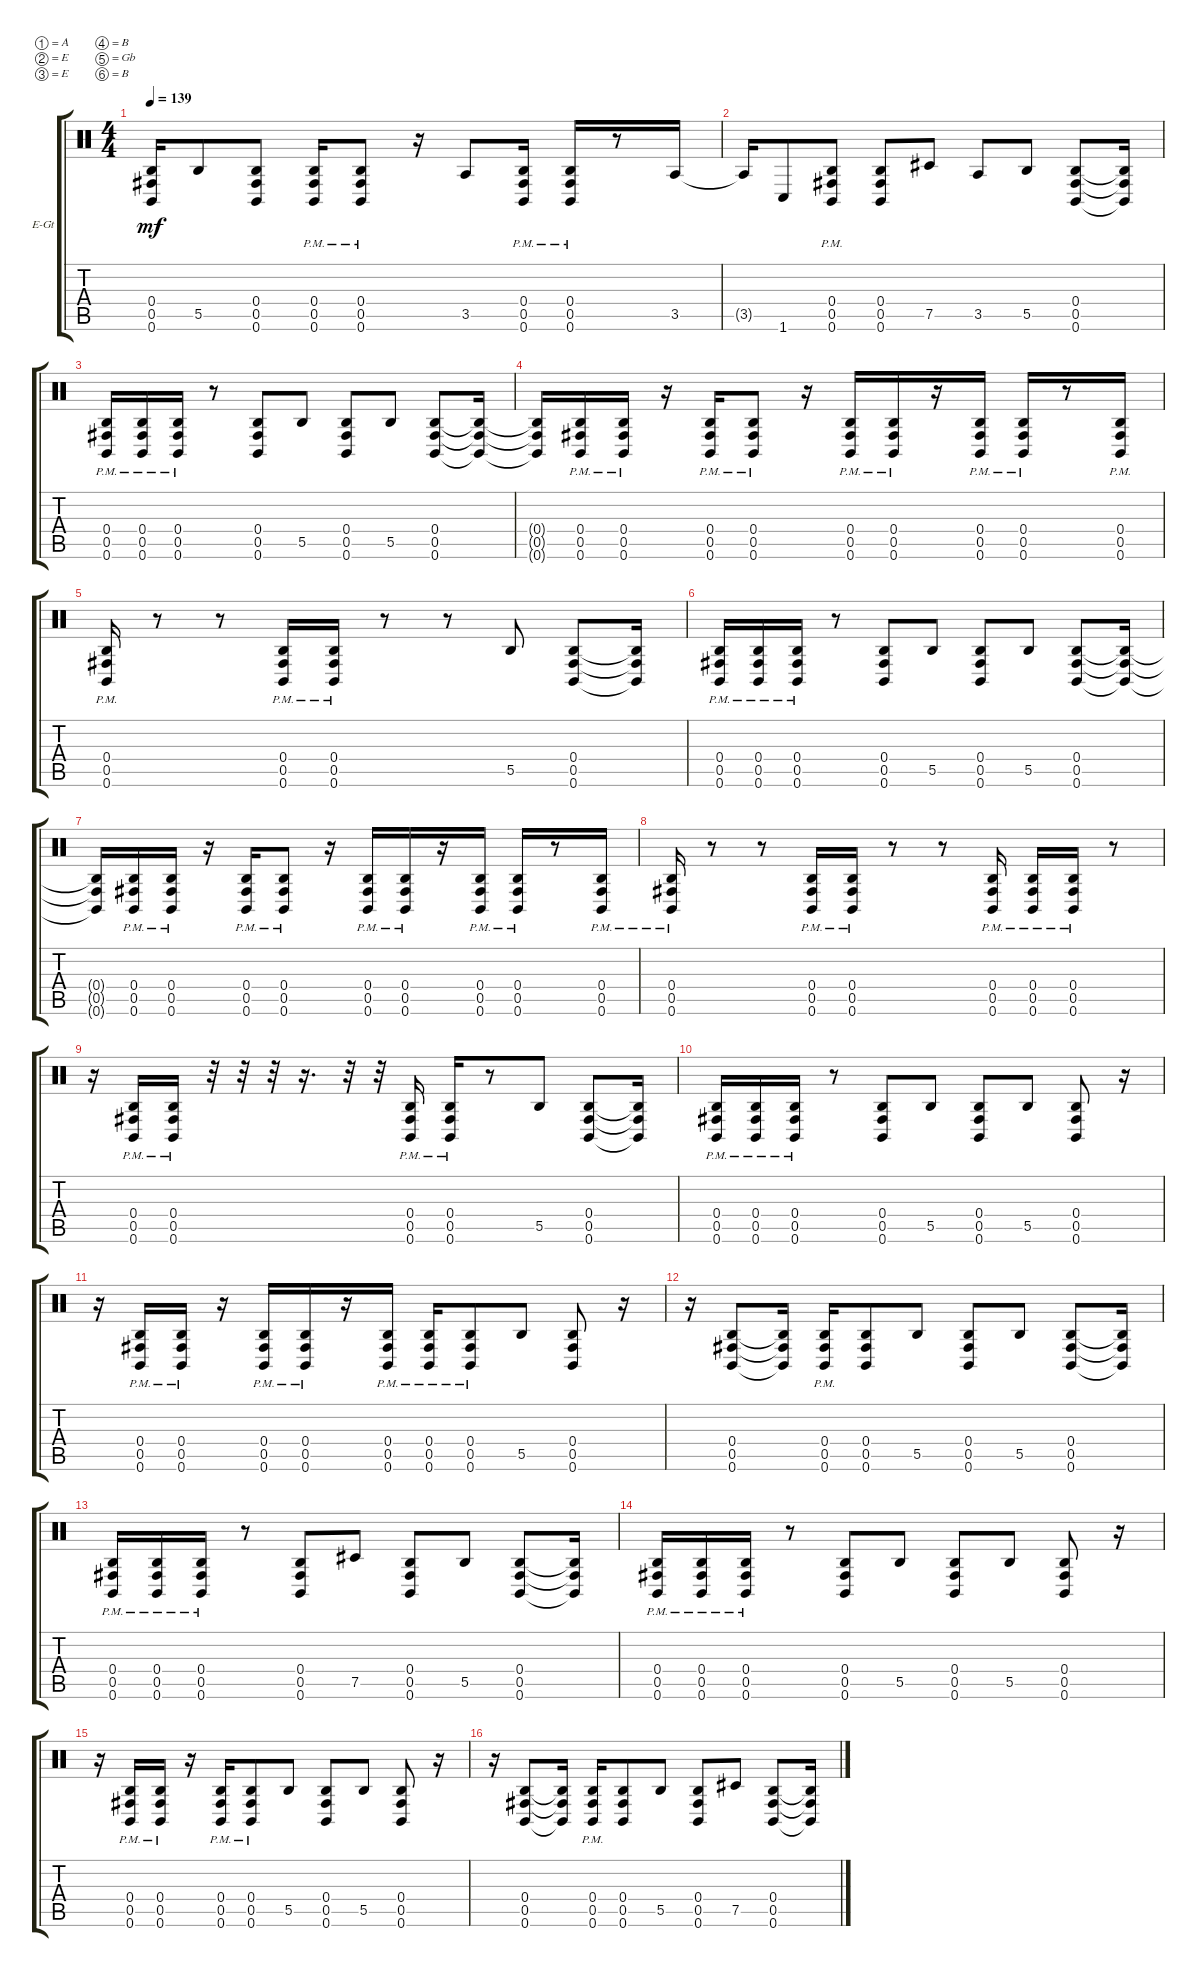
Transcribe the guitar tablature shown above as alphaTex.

\bracketExtendMode groupsimilarinstruments
\firstSystemTrackNameOrientation horizontal
\otherSystemsTrackNameOrientation horizontal
\track ("Danny Guitar" "E-Gt") {instrument electricguitarclean}
\staff {score tabs}
\tuning (A3 E3 E3 B2 Gb2 B1)
\ts (4 4)
\tempo 139
\clef neutral
\scale
0.333333
\ks c
(0.6{t} 0.5{t} 0.4{t}).16{dy mf} 5.5.8 (0.6 0.4 0.5).8 (0.6{pm} 0.5{pm} 0.4{pm}).16 (0.6{pm} 0.4{pm} 0.5{pm}).8 r.16 3.5.8 (0.6{pm} 0.5{pm} 0.4{pm}).16 (0.6{pm} 0.4{pm} 0.5{pm}).16 r.8 3.5.16 |
\scale
0.333333 3.5{t}.16 1.6.8 (0.6{pm} 0.5{pm} 0.4{pm}).8 (0.6 0.4 0.5).8 7.5.8 3.5.8 5.5.8 (0.6 0.5 0.4).8 (0.6{t} 0.4{t} 0.5{t}).16 |
\scale
0.333333 (0.6{pm} 0.5{pm} 0.4{pm}).16 (0.6{pm} 0.4{pm} 0.5{pm}).16 (0.6{pm} 0.5{pm} 0.4{pm}).16 r.8 (0.6 0.4 0.5).8 5.5.8 (0.6 0.5 0.4).8 5.5.8 (0.6 0.4 0.5).8 (0.6{t} 0.5{t} 0.4{t}).16 |
\scale
0.333333 (0.6{t} 0.4{t} 0.5{t}).16 (0.6{pm} 0.5{pm} 0.4{pm}).16 (0.6{pm} 0.4{pm} 0.5{pm}).16 r.16 (0.6{pm} 0.5{pm} 0.4{pm}).16 (0.6{pm} 0.4{pm} 0.5{pm}).8 r.16 (0.6{pm} 0.5{pm} 0.4{pm}).16 (0.6{pm} 0.4{pm} 0.5{pm}).16 r.16 (0.6{pm} 0.5{pm} 0.4{pm}).16 (0.6{pm} 0.4{pm} 0.5{pm}).16 r.8 (0.6{pm} 0.5{pm} 0.4{pm}).16 |
\scale
0.333333 (0.6{pm} 0.4{pm} 0.5{pm}).16 r.8 r.8 (0.6{pm} 0.5{pm} 0.4{pm}).16 (0.6{pm} 0.4{pm} 0.5{pm}).16 r.8 r.8 5.5.8 (0.6 0.5 0.4).8 (0.6{t} 0.4{t} 0.5{t}).16 |
\scale
0.333333 (0.6{pm} 0.5{pm} 0.4{pm}).16 (0.6{pm} 0.4{pm} 0.5{pm}).16 (0.6{pm} 0.5{pm} 0.4{pm}).16 r.8 (0.6 0.4 0.5).8 5.5.8 (0.6 0.5 0.4).8 5.5.8 (0.6 0.4 0.5).8 (0.6{t} 0.5{t} 0.4{t}).16 |
\scale
0.333333 (0.6{t} 0.4{t} 0.5{t}).16 (0.6{pm} 0.5{pm} 0.4{pm}).16 (0.6{pm} 0.4{pm} 0.5{pm}).16 r.16 (0.6{pm} 0.5{pm} 0.4{pm}).16 (0.6{pm} 0.4{pm} 0.5{pm}).8 r.16 (0.6{pm} 0.5{pm} 0.4{pm}).16 (0.6{pm} 0.4{pm} 0.5{pm}).16 r.16 (0.6{pm} 0.5{pm} 0.4{pm}).16 (0.6{pm} 0.4{pm} 0.5{pm}).16 r.8 (0.6{pm} 0.5{pm} 0.4{pm}).16 |
\scale
0.333333 (0.6{pm} 0.5{pm} 0.4{pm}).16 r.8 r.8 (0.6{pm} 0.4{pm} 0.5{pm}).16 (0.6{pm} 0.5{pm} 0.4{pm}).16 r.8 r.8 (0.6{pm} 0.4{pm} 0.5{pm}).16 (0.6{pm} 0.5{pm} 0.4{pm}).16 (0.6{pm} 0.4{pm} 0.5{pm}).16 r.8 |
\scale
0.333333 r.16 (0.6{pm} 0.5{pm} 0.4{pm}).16 (0.6{pm} 0.4{pm} 0.5{pm}).16 r.32 r.32 r.32 r.16{d} r.32 r.32 (0.6{pm} 0.5{pm} 0.4{pm}).16 (0.6{pm} 0.4{pm} 0.5{pm}).16 r.8 5.5.8 (0.6 0.5 0.4).8 (0.6{t} 0.4{t} 0.5{t}).16 |
\scale
0.333333 (0.6{pm} 0.5{pm} 0.4{pm}).16 (0.6{pm} 0.4{pm} 0.5{pm}).16 (0.6{pm} 0.5{pm} 0.4{pm}).16 r.8 (0.6 0.4 0.5).8 5.5.8 (0.6 0.5 0.4).8 5.5.8 (0.6 0.4 0.5).8 r.16 |
\scale
0.333333 r.16 (0.6{pm} 0.5{pm} 0.4{pm}).16 (0.6{pm} 0.4{pm} 0.5{pm}).16 r.16 (0.6{pm} 0.5{pm} 0.4{pm}).16 (0.6{pm} 0.4{pm} 0.5{pm}).16 r.16 (0.6{pm} 0.5{pm} 0.4{pm}).16 (0.6{pm} 0.4{pm} 0.5{pm}).16 (0.6{pm} 0.5{pm} 0.4{pm}).8 5.5.8 (0.6 0.4 0.5).8 r.16 |
\scale
0.333333 r.16 (0.6 0.5 0.4).8 (0.6{t} 0.4{t} 0.5{t}).16 (0.6{pm} 0.5{pm} 0.4{pm}).16 (0.6 0.4 0.5).8 5.5.8 (0.6 0.5 0.4).8 5.5.8 (0.6 0.4 0.5).8 (0.6{t} 0.5{t} 0.4{t}).16 |
\scale
0.333333 (0.6{pm} 0.4{pm} 0.5{pm}).16 (0.6{pm} 0.5{pm} 0.4{pm}).16 (0.6{pm} 0.4{pm} 0.5{pm}).16 r.8 (0.6 0.5 0.4).8 7.5.8 (0.6 0.4 0.5).8 5.5.8 (0.6 0.5 0.4).8 (0.6{t} 0.4{t} 0.5{t}).16 |
\scale
0.333333 (0.6{pm} 0.5{pm} 0.4{pm}).16 (0.6{pm} 0.4{pm} 0.5{pm}).16 (0.6{pm} 0.5{pm} 0.4{pm}).16 r.8 (0.6 0.4 0.5).8 5.5.8 (0.6 0.5 0.4).8 5.5.8 (0.6 0.4 0.5).8 r.16 |
\scale
0.333333 r.16 (0.6{pm} 0.5{pm} 0.4{pm}).16 (0.6{pm} 0.4{pm} 0.5{pm}).16 r.16 (0.6{pm} 0.5{pm} 0.4{pm}).16 (0.6{pm} 0.4{pm} 0.5{pm}).8 5.5.8 (0.6 0.5 0.4).8 5.5.8 (0.6 0.4 0.5).8 r.16 |
\scale
0.333333 r.16 (0.6 0.5 0.4).8 (0.6{t} 0.4{t} 0.5{t}).16 (0.6{pm} 0.5{pm} 0.4{pm}).16 (0.6 0.4 0.5).8 5.5.8 (0.6 0.5 0.4).8 7.5.8 (0.6 0.4 0.5).8 (0.6{t} 0.5{t} 0.4{t}).16
